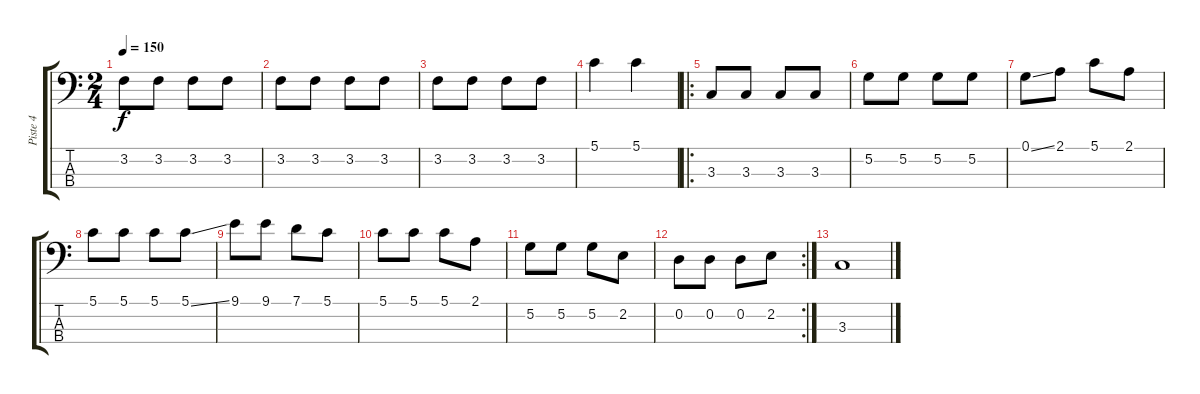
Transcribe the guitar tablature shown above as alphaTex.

\track ("Piste 4" "Piste 4") {instrument electricbassfinger}
\staff {score tabs}
\tuning (G2 D2 A1 E1) {hide}
\ts (2 4)
\tempo 150
\clef f4
\ks c
3.2.8{dy f} 3.2.8 3.2.8 3.2.8 |
3.2.8 3.2.8 3.2.8 3.2.8 |
3.2.8 3.2.8 3.2.8 3.2.8 |
5.1.4 5.1.4 |
\ro
3.3.8 3.3.8 3.3.8 3.3.8 |
5.2.8 5.2.8 5.2.8 5.2.8 |
0.1{ss}.8 2.1.8 5.1.8 2.1.8 |
5.1.8 5.1.8 5.1.8 5.1{ss}.8 |
9.1.8 9.1.8 7.1.8 5.1.8 |
5.1.8 5.1.8 5.1.8 2.1.8 |
5.2.8 5.2.8 5.2.8 2.2.8 |
\rc 2
0.2.8 0.2.8 0.2.8 2.2.8 |
3.3.1
